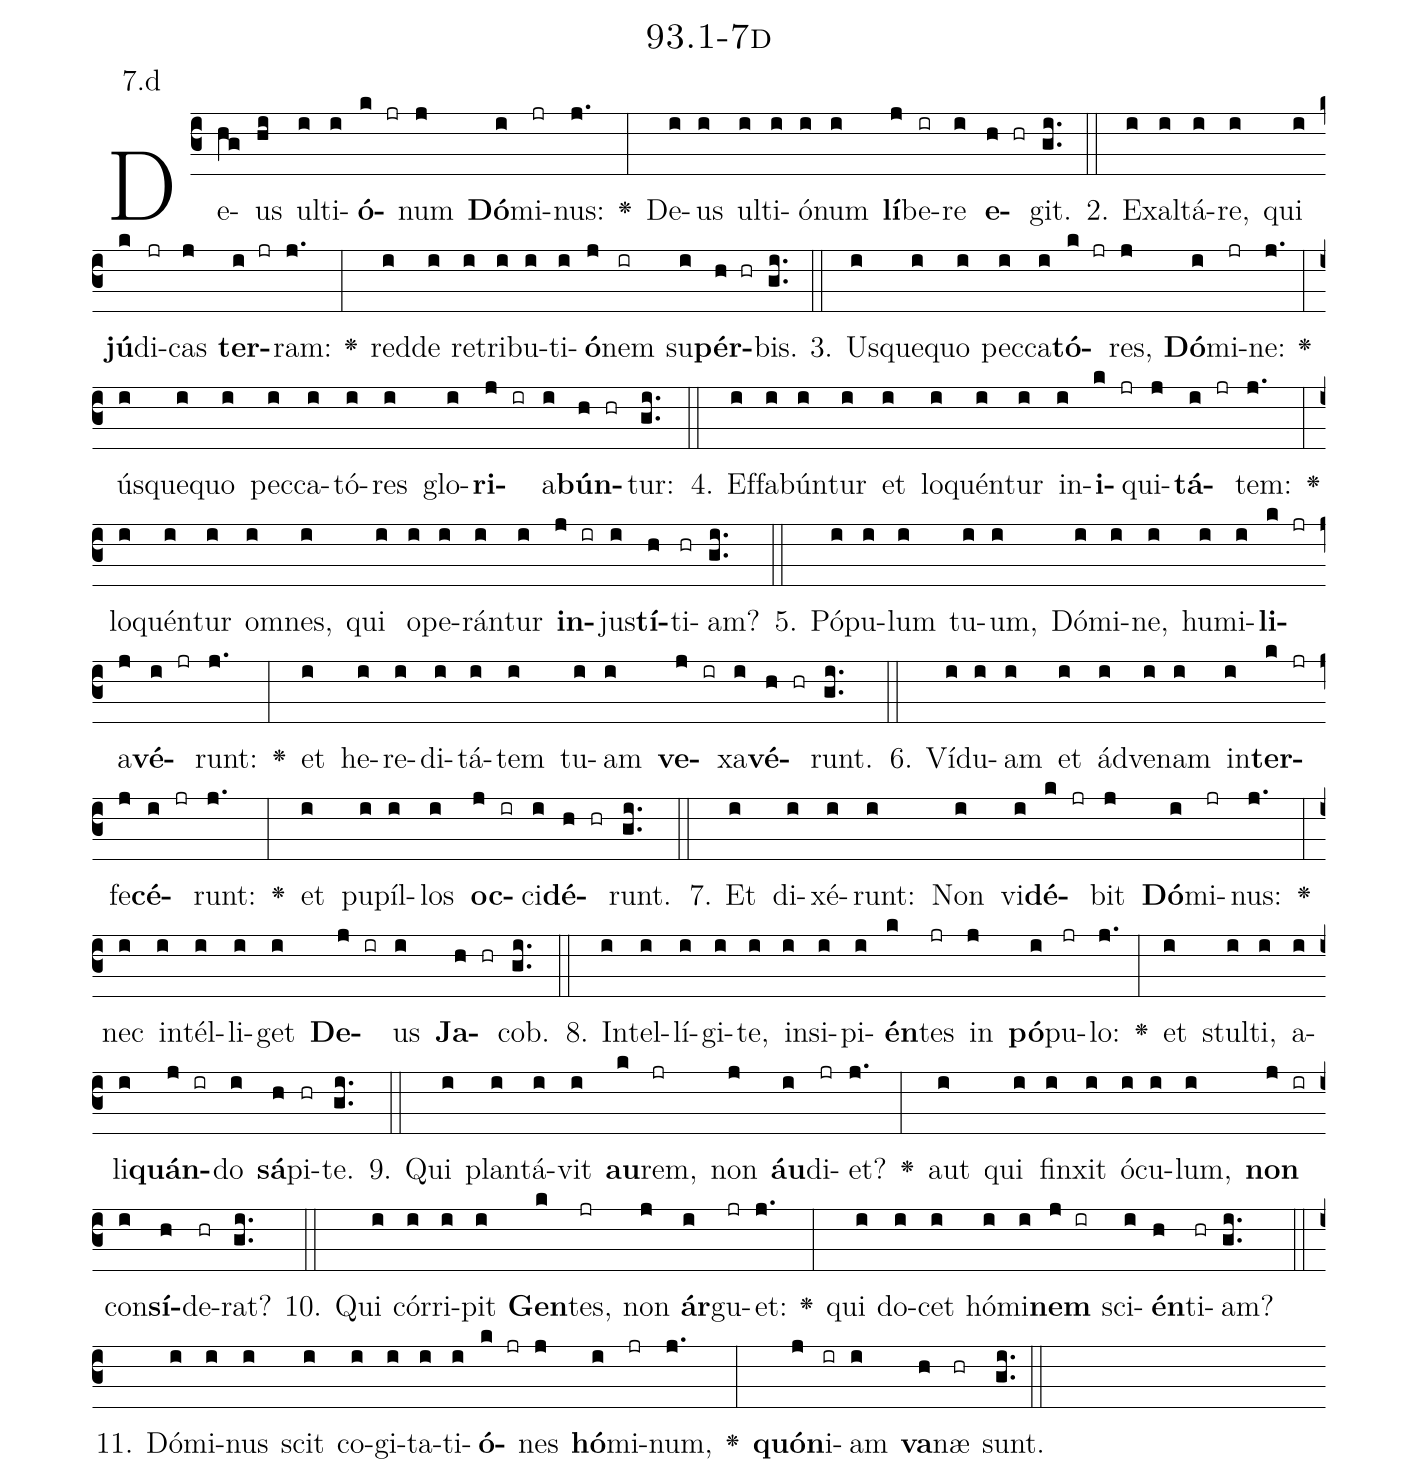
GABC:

name: 93.1-7d;
annotation: 7.d;
%%
(c3)De(hg)us(hi) ul(i)ti(i)<b>ó</b>(k jr)num(j) <b>Dó</b>(i)mi(jr)nus:(j.) <v>\greheightstar</v>(:) De(i)us(i) ul(i)ti(i)ó(i)num(i) <b>lí</b>(j)be(ir)re(i) <b>e</b>(h hr)git.(gi..) (::)
2. Ex(i)al(i)tá(i)re,(i) qui(i) <b>jú</b>(k)di(jr)cas(j) <b>ter</b>(i jr)ram:(j.) <v>\greheightstar</v>(:) red(i)de(i) re(i)tri(i)bu(i)ti(i)<b>ó</b>(j)nem(ir) su(i)<b>pér</b>(h hr)bis.(gi..) (::)
3. Us(i)que(i)quo(i) pec(i)ca(i)<b>tó</b>(k jr)res,(j) <b>Dó</b>(i)mi(jr)ne:(j.) <v>\greheightstar</v>(:) ús(i)que(i)quo(i) pec(i)ca(i)tó(i)res(i) glo(i)<b>ri</b>(j ir)a(i)<b>bún</b>(h hr)tur:(gi..) (::)
4. Ef(i)fa(i)bún(i)tur(i) et(i) lo(i)quén(i)tur(i) in(i)<b>i</b>(k jr)qui(j)<b>tá</b>(i jr)tem:(j.) <v>\greheightstar</v>(:) lo(i)quén(i)tur(i) om(i)nes,(i) qui(i) o(i)pe(i)rán(i)tur(i) <b>in</b>(j ir)jus(i)<b>tí</b>(h)ti(hr)am?(gi..) (::)
5. Pó(i)pu(i)lum(i) tu(i)um,(i) Dó(i)mi(i)ne,(i) hu(i)mi(i)<b>li</b>(k jr)a(j)<b>vé</b>(i jr)runt:(j.) <v>\greheightstar</v>(:) et(i) he(i)re(i)di(i)tá(i)tem(i) tu(i)am(i) <b>ve</b>(j ir)xa(i)<b>vé</b>(h hr)runt.(gi..) (::)
6. Ví(i)du(i)am(i) et(i) ád(i)ve(i)nam(i) in(i)<b>ter</b>(k jr)fe(j)<b>cé</b>(i jr)runt:(j.) <v>\greheightstar</v>(:) et(i) pu(i)píl(i)los(i) <b>oc</b>(j ir)ci(i)<b>dé</b>(h hr)runt.(gi..) (::)
7. Et(i) di(i)xé(i)runt:(i) Non(i) vi(i)<b>dé</b>(k jr)bit(j) <b>Dó</b>(i)mi(jr)nus:(j.) <v>\greheightstar</v>(:) nec(i) in(i)tél(i)li(i)get(i) <b>De</b>(j ir)us(i) <b>Ja</b>(h hr)cob.(gi..) (::)
8. In(i)tel(i)lí(i)gi(i)te,(i) in(i)si(i)pi(i)<b>én</b>(k)tes(jr) in(j) <b>pó</b>(i)pu(jr)lo:(j.) <v>\greheightstar</v>(:) et(i) stul(i)ti,(i) a(i)li(i)<b>quán</b>(j ir)do(i) <b>sá</b>(h)pi(hr)te.(gi..) (::)
9. Qui(i) plan(i)tá(i)vit(i) <b>au</b>(k)rem,(jr) non(j) <b>áu</b>(i)di(jr)et?(j.) <v>\greheightstar</v>(:) aut(i) qui(i) fin(i)xit(i) ó(i)cu(i)lum,(i) <b>non</b>(j ir) con(i)<b>sí</b>(h)de(hr)rat?(gi..) (::)
10. Qui(i) cór(i)ri(i)pit(i) <b>Gen</b>(k)tes,(jr) non(j) <b>ár</b>(i)gu(jr)et:(j.) <v>\greheightstar</v>(:) qui(i) do(i)cet(i) hó(i)mi(i)<b>nem</b>(j ir) sci(i)<b>én</b>(h)ti(hr)am?(gi..) (::)
11. Dó(i)mi(i)nus(i) scit(i) co(i)gi(i)ta(i)ti(i)<b>ó</b>(k jr)nes(j) <b>hó</b>(i)mi(jr)num,(j.) <v>\greheightstar</v>(:) <b>quón</b>(j)i(ir)am(i) <b>va</b>(h)næ(hr) sunt.(gi..) (::)
